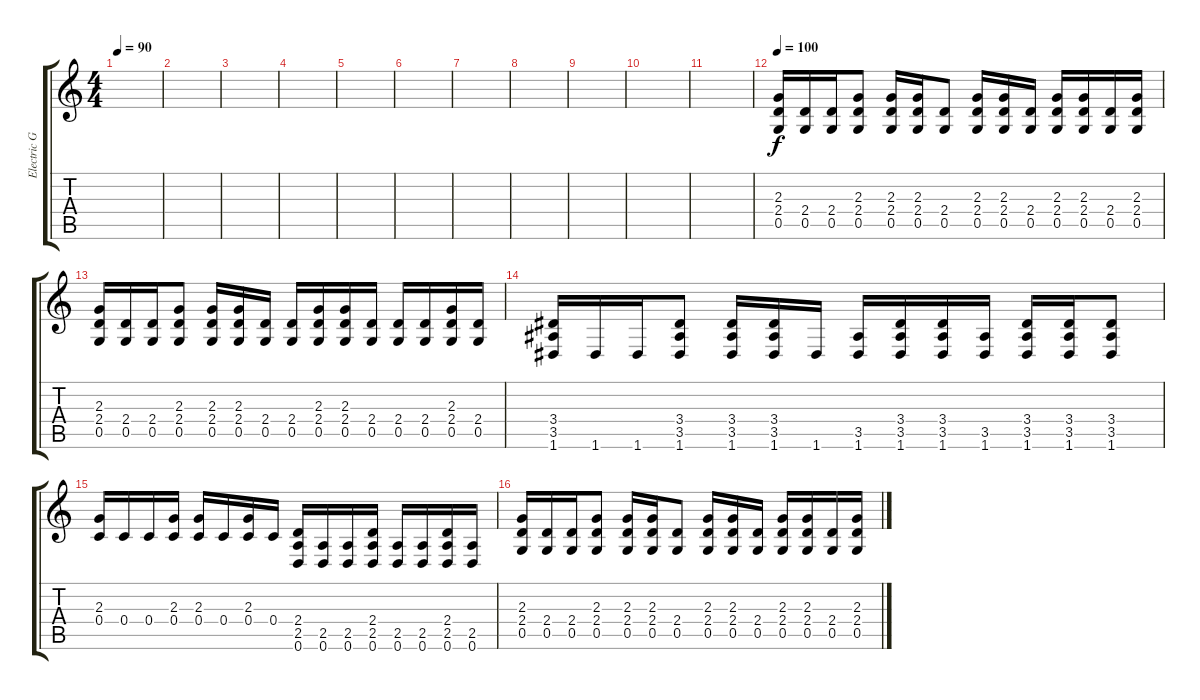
\track ("Electric Guitar" "Electric G") {instrument electricguitarmuted}
\staff {score tabs}
\tuning (D4 A3 F3 C3 G2 D2) {hide}
\ts (4 4)
\tempo 90
\clef g2
\ks c
|
|
|
|
|
|
|
|
|
|
|
\tempo 100
(2.3 2.4 0.5).16{volume 11} (2.4 0.5).16 (2.4 0.5).16 (2.3 2.4 0.5).8 (2.3 2.4 0.5).16 (2.3 2.4 0.5).16 (2.4 0.5).8 (2.3 2.4 0.5).16 (2.3 2.4 0.5).16 (2.4 0.5).16 (2.3 2.4 0.5).16 (2.3 2.4 0.5).16 (2.4 0.5).16 (2.3 2.4 0.5).16 |
(2.3 2.4 0.5).16 (2.4 0.5).16 (2.4 0.5).16 (2.3 2.4 0.5).8 (2.3 2.4 0.5).16 (2.3 2.4 0.5).16 (2.4 0.5).16 (2.4 0.5).16 (2.3 2.4 0.5).16 (2.3 2.4 0.5).16 (2.4 0.5).16 (2.4 0.5).16 (2.4 0.5).16 (2.3 2.4 0.5).16 (2.4 0.5).16 |
(3.4 3.5 1.6).16 1.6.16 1.6.16 (3.4 3.5 1.6).8 (3.4 3.5 1.6).16 (3.4 3.5 1.6).16 1.6.16 (3.5 1.6).16 (3.4 3.5 1.6).16 (3.4 3.5 1.6).16 (3.5 1.6).16 (3.4 3.5 1.6).16 (3.4 3.5 1.6).16 (3.4 3.5 1.6).8 |
(2.3 0.4).16 0.4.16 0.4.16 (2.3 0.4).16 (2.3 0.4).16 0.4.16 (2.3 0.4).16 0.4.16 (2.4 2.5 0.6).16 (2.5 0.6).16 (2.5 0.6).16 (2.4 2.5 0.6).16 (2.5 0.6).16 (2.5 0.6).16 (2.4 2.5 0.6).16 (2.5 0.6).16 |
(2.3 2.4 0.5).16 (2.4 0.5).16 (2.4 0.5).16 (2.3 2.4 0.5).8 (2.3 2.4 0.5).16 (2.3 2.4 0.5).16 (2.4 0.5).8 (2.3 2.4 0.5).16 (2.3 2.4 0.5).16 (2.4 0.5).16 (2.3 2.4 0.5).16 (2.3 2.4 0.5).16 (2.4 0.5).16 (2.3 2.4 0.5).16
